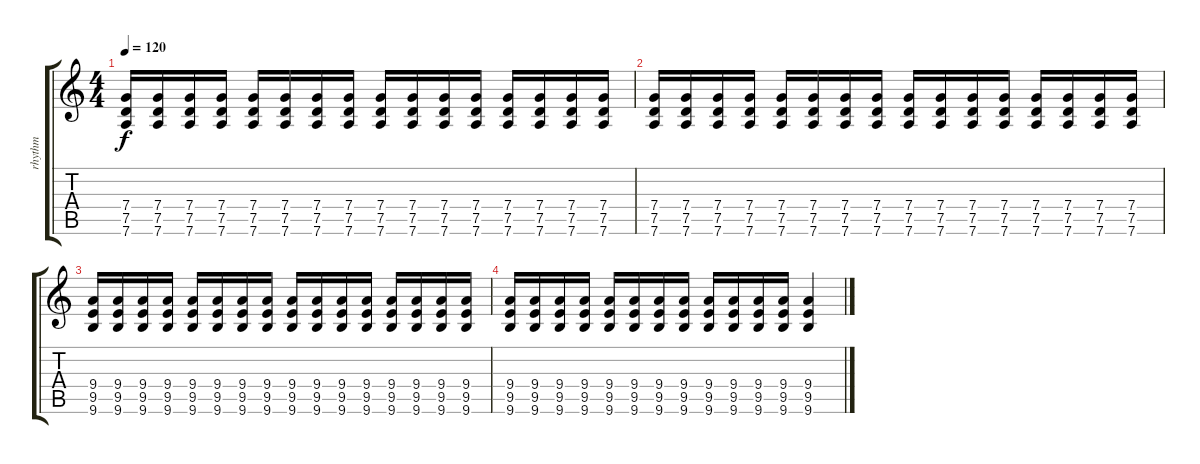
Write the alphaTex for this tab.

\track ("rhythm" "rhythm") {instrument distortionguitar}
\staff {score tabs}
\tuning (D4 A3 F3 C3 G2 D2) {hide}
\ts (4 4)
\tempo 120
\clef g2
\ks c
(7.4 7.5 7.6).16{dy f} (7.4 7.5 7.6).16 (7.4 7.5 7.6).16 (7.4 7.5 7.6).16 (7.4 7.5 7.6).16 (7.4 7.5 7.6).16 (7.4 7.5 7.6).16 (7.4 7.5 7.6).16 (7.4 7.5 7.6).16 (7.4 7.5 7.6).16 (7.4 7.5 7.6).16 (7.4 7.5 7.6).16 (7.4 7.5 7.6).16 (7.4 7.5 7.6).16 (7.4 7.5 7.6).16 (7.4 7.5 7.6).16 |
(7.4 7.5 7.6).16 (7.4 7.5 7.6).16 (7.4 7.5 7.6).16 (7.4 7.5 7.6).16 (7.4 7.5 7.6).16 (7.4 7.5 7.6).16 (7.4 7.5 7.6).16 (7.4 7.5 7.6).16 (7.4 7.5 7.6).16 (7.4 7.5 7.6).16 (7.4 7.5 7.6).16 (7.4 7.5 7.6).16 (7.4 7.5 7.6).16 (7.4 7.5 7.6).16 (7.4 7.5 7.6).16 (7.4 7.5 7.6).16 |
(9.4 9.5 9.6).16 (9.4 9.5 9.6).16 (9.4 9.5 9.6).16 (9.4 9.5 9.6).16 (9.4 9.5 9.6).16 (9.4 9.5 9.6).16 (9.4 9.5 9.6).16 (9.4 9.5 9.6).16 (9.4 9.5 9.6).16 (9.4 9.5 9.6).16 (9.4 9.5 9.6).16 (9.4 9.5 9.6).16 (9.4 9.5 9.6).16 (9.4 9.5 9.6).16 (9.4 9.5 9.6).16 (9.4 9.5 9.6).16 |
(9.4 9.5 9.6).16 (9.4 9.5 9.6).16 (9.4 9.5 9.6).16 (9.4 9.5 9.6).16 (9.4 9.5 9.6).16 (9.4 9.5 9.6).16 (9.4 9.5 9.6).16 (9.4 9.5 9.6).16 (9.4 9.5 9.6).16 (9.4 9.5 9.6).16 (9.4 9.5 9.6).16 (9.4 9.5 9.6).16 (9.4 9.5 9.6).4
